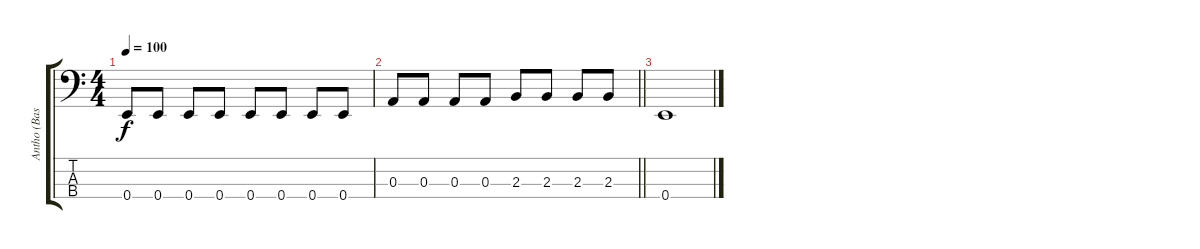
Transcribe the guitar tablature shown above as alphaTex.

\track ("Antho (Basse)" "Antho (Bas") {instrument electricbassfinger}
\staff {score tabs}
\tuning (G2 D2 A1 E1) {hide}
\ts (4 4)
\tempo 100
\clef f4
\ks c
0.4.8{dy f} 0.4.8 0.4.8 0.4.8 0.4.8 0.4.8 0.4.8 0.4.8 |
\barLineRight lightlight
0.3.8 0.3.8 0.3.8 0.3.8 2.3.8 2.3.8 2.3.8 2.3.8 |
0.4.1
